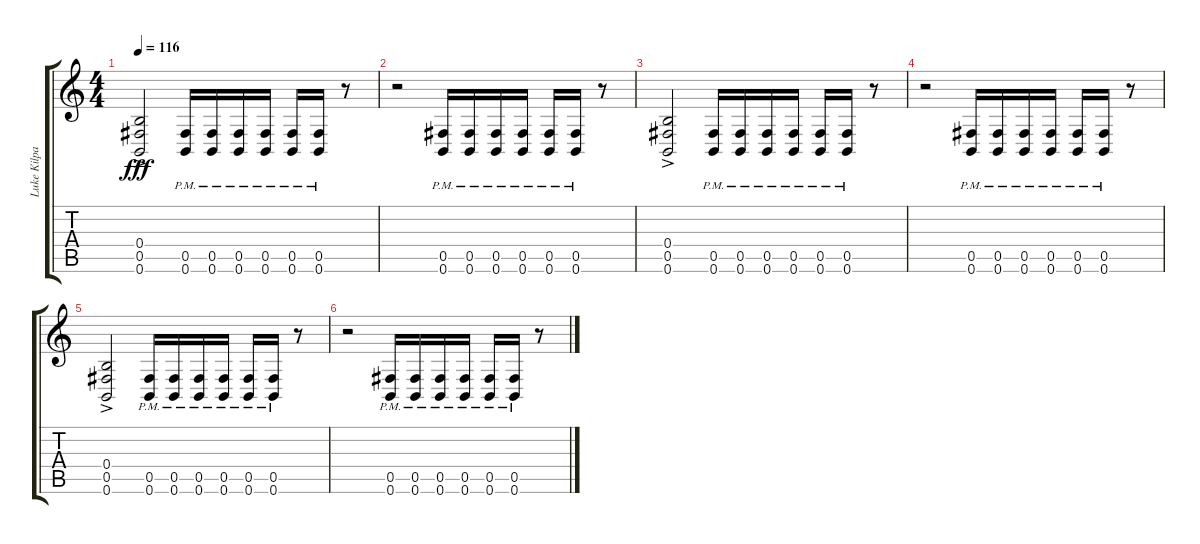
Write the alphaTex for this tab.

\track ("Luke Kilpatrick" "Luke Kilpa") {instrument distortionguitar}
\staff {score tabs}
\tuning (Db4 Ab3 E3 B2 Gb2 B1) {hide}
\ts (4 4)
\tempo 116
\clef g2
\ks c
(0.4{ac} 0.5{ac} 0.6{ac}).2{dy fff} (0.5{pm} 0.6{pm}).16 (0.5{pm} 0.6{pm}).16 (0.5{pm} 0.6{pm}).16 (0.5{pm} 0.6{pm}).16 (0.5{pm} 0.6{pm}).16 (0.5{pm} 0.6{pm}).16 r.8 |
r.2 (0.5{pm} 0.6{pm}).16 (0.5{pm} 0.6{pm}).16 (0.5{pm} 0.6{pm}).16 (0.5{pm} 0.6{pm}).16 (0.5{pm} 0.6{pm}).16 (0.5{pm} 0.6{pm}).16 r.8 |
(0.4{ac} 0.5 0.6).2 (0.5{pm} 0.6{pm}).16 (0.5{pm} 0.6{pm}).16 (0.5{pm} 0.6{pm}).16 (0.5{pm} 0.6{pm}).16 (0.5{pm} 0.6{pm}).16 (0.5{pm} 0.6{pm}).16 r.8 |
r.2 (0.5{pm} 0.6{pm}).16 (0.5{pm} 0.6{pm}).16 (0.5{pm} 0.6{pm}).16 (0.5{pm} 0.6{pm}).16 (0.5{pm} 0.6{pm}).16 (0.5{pm} 0.6{pm}).16 r.8 |
(0.4{ac} 0.5{ac} 0.6{ac}).2 (0.5{pm} 0.6{pm}).16 (0.5{pm} 0.6{pm}).16 (0.5{pm} 0.6{pm}).16 (0.5{pm} 0.6{pm}).16 (0.5{pm} 0.6{pm}).16 (0.5{pm} 0.6{pm}).16 r.8 |
r.2 (0.5{pm} 0.6{pm}).16 (0.5{pm} 0.6{pm}).16 (0.5{pm} 0.6{pm}).16 (0.5{pm} 0.6{pm}).16 (0.5{pm} 0.6{pm}).16 (0.5{pm} 0.6{pm}).16 r.8
